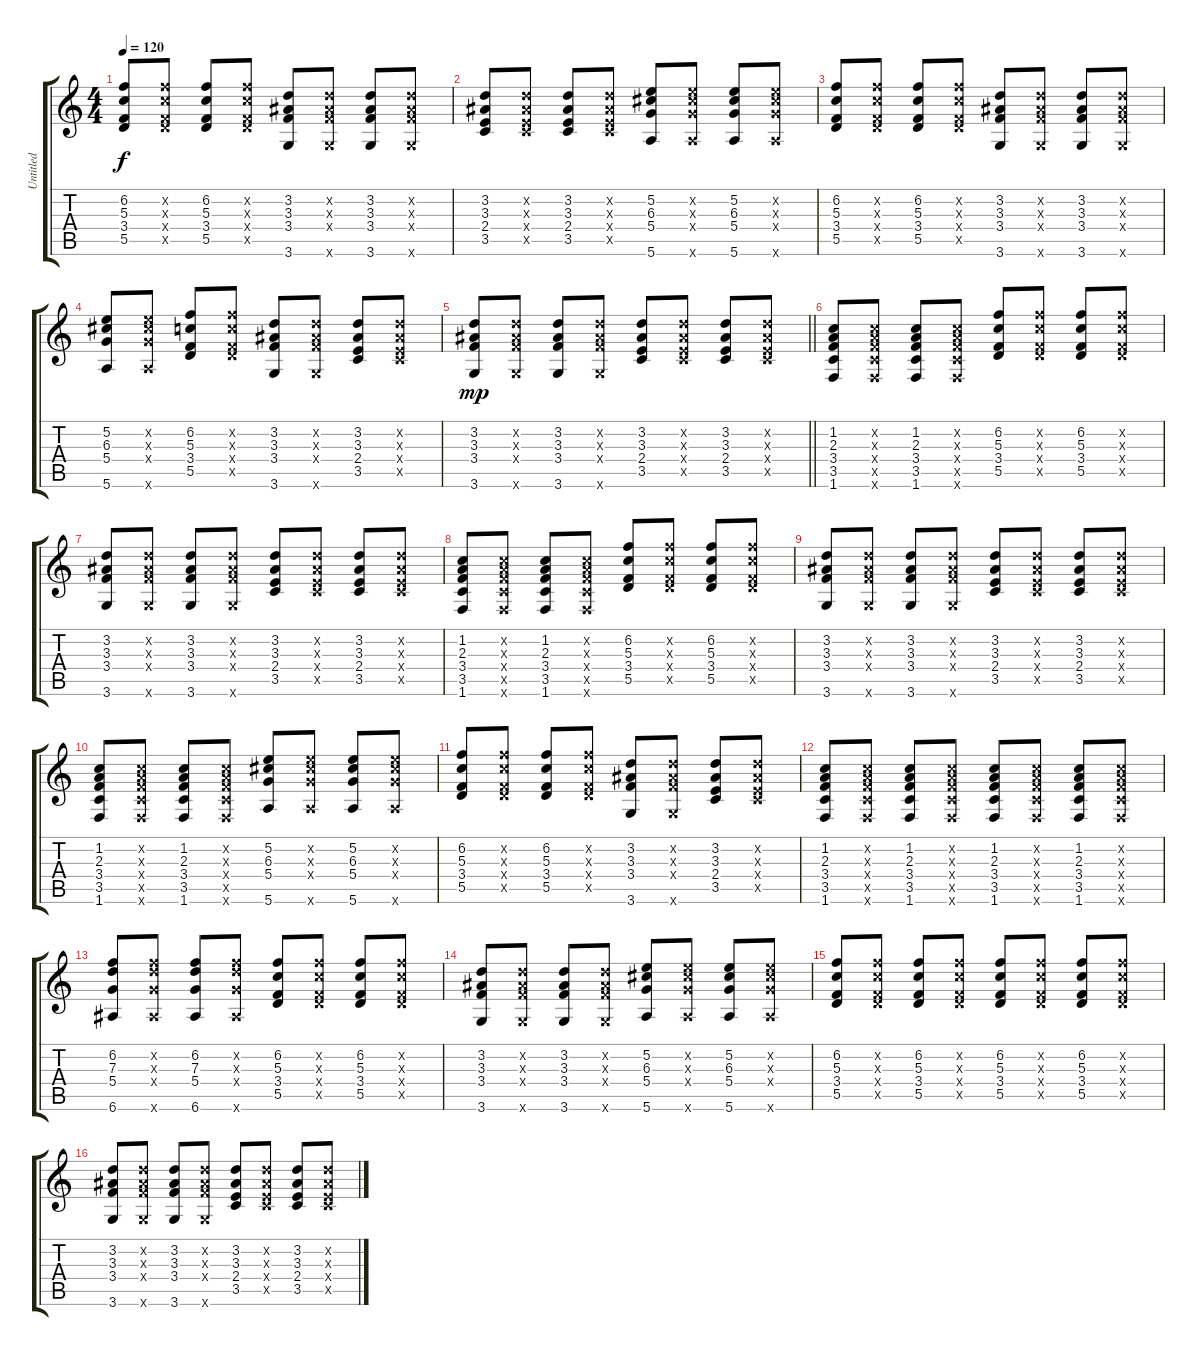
\track ("Untitled" "Untitled") {instrument acousticguitarnylon}
\staff {score tabs}
\tuning (E4 B3 G3 D3 A2 E2) {hide}
\ts (4 4)
\tempo 120
\clef g2
\ks c
(6.2 5.3 3.4 5.5).8{dy f} (6.2{x} 5.3{x} 3.4{x} 5.5{x}).8 (6.2 5.3 3.4 5.5).8 (6.2{x} 5.3{x} 3.4{x} 5.5{x}).8 (3.2 3.3 3.4 3.6).8 (3.2{x} 3.3{x} 3.4{x} 3.6{x}).8 (3.2 3.3 3.4 3.6).8 (3.2{x} 3.3{x} 3.4{x} 3.6{x}).8 |
(3.2 3.3 2.4 3.5).8 (3.2{x} 3.3{x} 2.4{x} 3.5{x}).8 (3.2 3.3 2.4 3.5).8 (3.2{x} 3.3{x} 2.4{x} 3.5{x}).8 (5.2 6.3 5.4 5.6).8 (5.2{x} 6.3{x} 5.4{x} 5.6{x}).8 (5.2 6.3 5.4 5.6).8 (5.2{x} 6.3{x} 5.4{x} 5.6{x}).8 |
(6.2 5.3 3.4 5.5).8 (6.2{x} 5.3{x} 3.4{x} 5.5{x}).8 (6.2 5.3 3.4 5.5).8 (6.2{x} 5.3{x} 3.4{x} 5.5{x}).8 (3.2 3.3 3.4 3.6).8 (3.2{x} 3.3{x} 3.4{x} 3.6{x}).8 (3.2 3.3 3.4 3.6).8 (3.2{x} 3.3{x} 3.4{x} 3.6{x}).8 |
(5.2 6.3 5.4 5.6).8 (5.2{x} 6.3{x} 5.4{x} 5.6{x}).8 (6.2 5.3 3.4 5.5).8 (6.2{x} 5.3{x} 3.4{x} 5.5{x}).8 (3.2 3.3 3.4 3.6).8 (3.2{x} 3.3{x} 3.4{x} 3.6{x}).8 (3.2 3.3 2.4 3.5).8 (3.2{x} 3.3{x} 2.4{x} 3.5{x}).8 |
\barLineRight lightlight
(3.2 3.3 3.4 3.6).8{dy mp} (3.2{x} 3.3{x} 3.4{x} 3.6{x}).8 (3.2 3.3 3.4 3.6).8 (3.2{x} 3.3{x} 3.4{x} 3.6{x}).8 (3.2 3.3 2.4 3.5).8 (3.2{x} 3.3{x} 2.4{x} 3.5{x}).8 (3.2 3.3 2.4 3.5).8 (3.2{x} 3.3{x} 2.4{x} 3.5{x}).8 |
(1.2 2.3 3.4 3.5 1.6).8 (1.2{x} 2.3{x} 3.4{x} 3.5{x} 1.6{x}).8 (1.2 2.3 3.4 3.5 1.6).8 (1.2{x} 2.3{x} 3.4{x} 3.5{x} 1.6{x}).8 (6.2 5.3 3.4 5.5).8 (6.2{x} 5.3{x} 3.4{x} 5.5{x}).8 (6.2 5.3 3.4 5.5).8 (6.2{x} 5.3{x} 3.4{x} 5.5{x}).8 |
(3.2 3.3 3.4 3.6).8 (3.2{x} 3.3{x} 3.4{x} 3.6{x}).8 (3.2 3.3 3.4 3.6).8 (3.2{x} 3.3{x} 3.4{x} 3.6{x}).8 (3.2 3.3 2.4 3.5).8 (3.2{x} 3.3{x} 2.4{x} 3.5{x}).8 (3.2 3.3 2.4 3.5).8 (3.2{x} 3.3{x} 2.4{x} 3.5{x}).8 |
(1.2 2.3 3.4 3.5 1.6).8 (1.2{x} 2.3{x} 3.4{x} 3.5{x} 1.6{x}).8 (1.2 2.3 3.4 3.5 1.6).8 (1.2{x} 2.3{x} 3.4{x} 3.5{x} 1.6{x}).8 (6.2 5.3 3.4 5.5).8 (6.2{x} 5.3{x} 3.4{x} 5.5{x}).8 (6.2 5.3 3.4 5.5).8 (6.2{x} 5.3{x} 3.4{x} 5.5{x}).8 |
(3.2 3.3 3.4 3.6).8 (3.2{x} 3.3{x} 3.4{x} 3.6{x}).8 (3.2 3.3 3.4 3.6).8 (3.2{x} 3.3{x} 3.4{x} 3.6{x}).8 (3.2 3.3 2.4 3.5).8 (3.2{x} 3.3{x} 2.4{x} 3.5{x}).8 (3.2 3.3 2.4 3.5).8 (3.2{x} 3.3{x} 2.4{x} 3.5{x}).8 |
(1.2 2.3 3.4 3.5 1.6).8 (1.2{x} 2.3{x} 3.4{x} 3.5{x} 1.6{x}).8 (1.2 2.3 3.4 3.5 1.6).8 (1.2{x} 2.3{x} 3.4{x} 3.5{x} 1.6{x}).8 (5.2 6.3 5.4 5.6).8 (5.2{x} 6.3{x} 5.4{x} 5.6{x}).8 (5.2 6.3 5.4 5.6).8 (5.2{x} 6.3{x} 5.4{x} 5.6{x}).8 |
(6.2 5.3 3.4 5.5).8 (6.2{x} 5.3{x} 3.4{x} 5.5{x}).8 (6.2 5.3 3.4 5.5).8 (6.2{x} 5.3{x} 3.4{x} 5.5{x}).8 (3.2 3.3 3.4 3.6).8 (3.2{x} 3.3{x} 3.4{x} 3.6{x}).8 (3.2 3.3 2.4 3.5).8 (3.2{x} 3.3{x} 2.4{x} 3.5{x}).8 |
(1.2 2.3 3.4 3.5 1.6).8 (1.2{x} 2.3{x} 3.4{x} 3.5{x} 1.6{x}).8 (1.2 2.3 3.4 3.5 1.6).8 (1.2{x} 2.3{x} 3.4{x} 3.5{x} 1.6{x}).8 (1.2 2.3 3.4 3.5 1.6).8 (1.2{x} 2.3{x} 3.4{x} 3.5{x} 1.6{x}).8 (1.2 2.3 3.4 3.5 1.6).8 (1.2{x} 2.3{x} 3.4{x} 3.5{x} 1.6{x}).8 |
(6.2 7.3 5.4 6.6).8 (6.2{x} 7.3{x} 5.4{x} 6.6{x}).8 (6.2 7.3 5.4 6.6).8 (6.2{x} 7.3{x} 5.4{x} 6.6{x}).8 (6.2 5.3 3.4 5.5).8 (6.2{x} 5.3{x} 3.4{x} 5.5{x}).8 (6.2 5.3 3.4 5.5).8 (6.2{x} 5.3{x} 3.4{x} 5.5{x}).8 |
(3.2 3.3 3.4 3.6).8 (3.2{x} 3.3{x} 3.4{x} 3.6{x}).8 (3.2 3.3 3.4 3.6).8 (3.2{x} 3.3{x} 3.4{x} 3.6{x}).8 (5.2 6.3 5.4 5.6).8 (5.2{x} 6.3{x} 5.4{x} 5.6{x}).8 (5.2 6.3 5.4 5.6).8 (5.2{x} 6.3{x} 5.4{x} 5.6{x}).8 |
(6.2 5.3 3.4 5.5).8 (6.2{x} 5.3{x} 3.4{x} 5.5{x}).8 (6.2 5.3 3.4 5.5).8 (6.2{x} 5.3{x} 3.4{x} 5.5{x}).8 (6.2 5.3 3.4 5.5).8 (6.2{x} 5.3{x} 3.4{x} 5.5{x}).8 (6.2 5.3 3.4 5.5).8 (6.2{x} 5.3{x} 3.4{x} 5.5{x}).8 |
(3.2 3.3 3.4 3.6).8 (3.2{x} 3.3{x} 3.4{x} 3.6{x}).8 (3.2 3.3 3.4 3.6).8 (3.2{x} 3.3{x} 3.4{x} 3.6{x}).8 (3.2 3.3 2.4 3.5).8 (3.2{x} 3.3{x} 2.4{x} 3.5{x}).8 (3.2 3.3 2.4 3.5).8 (3.2{x} 3.3{x} 2.4{x} 3.5{x}).8
